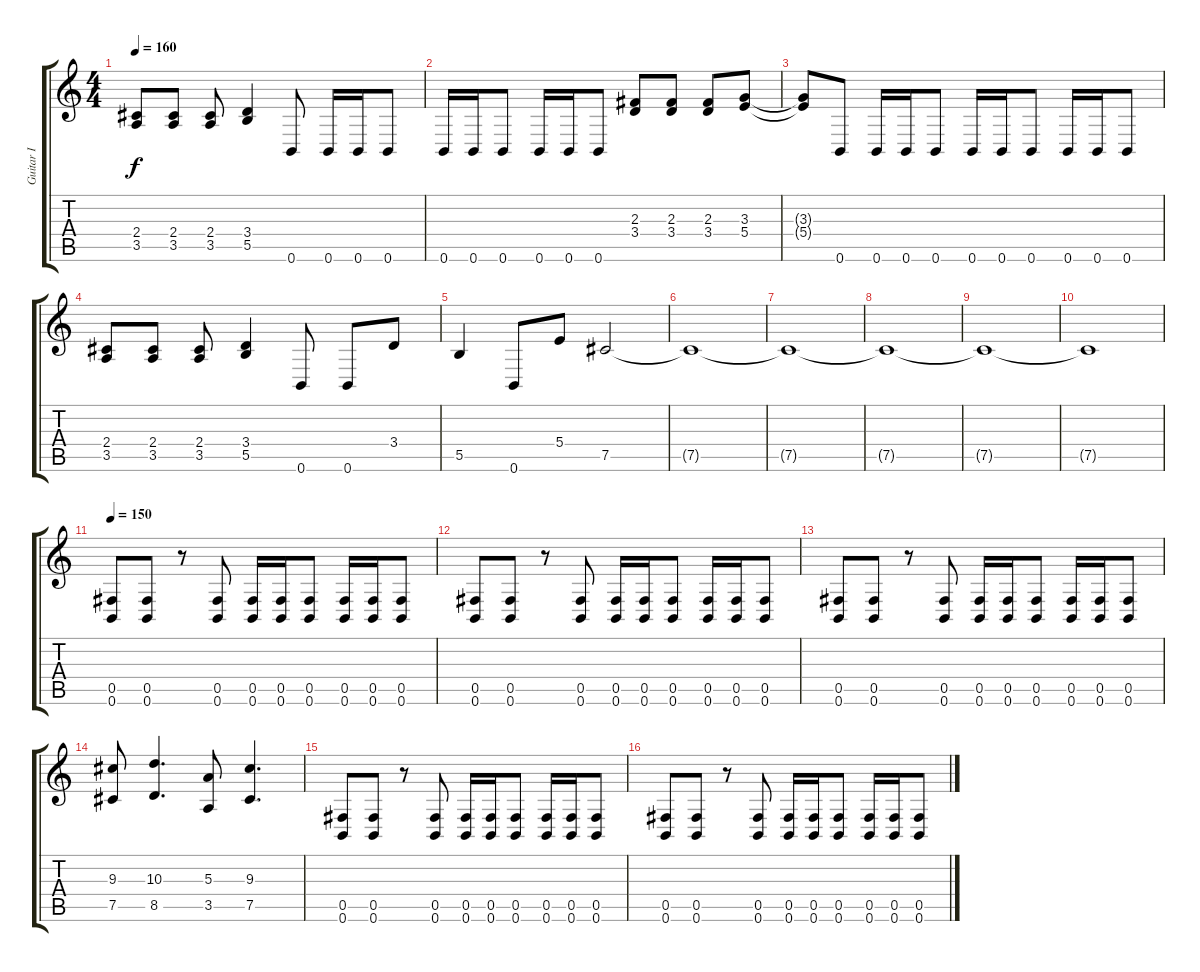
\track ("Guitar I" "Guitar I") {instrument distortionguitar}
\staff {score tabs}
\tuning (Db4 Ab3 E3 B2 Gb2 B1) {hide}
\ts (4 4)
\tempo 160
\clef g2
\ks c
(2.4 3.5).8{dy f} (2.4 3.5).8 (2.4 3.5).8 (3.4 5.5).4 0.6.8 0.6.16 0.6.16 0.6.8 |
0.6.16 0.6.16 0.6.8 0.6.16 0.6.16 0.6.8 (2.3 3.4).8 (2.3 3.4).8 (2.3 3.4).8 (3.3 5.4).8 |
(3.3{t} 5.4{t}).8 0.6.8 0.6.16 0.6.16 0.6.8 0.6.16 0.6.16 0.6.8 0.6.16 0.6.16 0.6.8 |
(2.4 3.5).8 (2.4 3.5).8 (2.4 3.5).8 (3.4 5.5).4 0.6.8 0.6.8 3.4.8 |
5.5.4 0.6.8 5.4.8 7.5.2 |
7.5{t}.1 |
7.5{t}.1 |
7.5{t}.1 |
7.5{t}.1 |
7.5{t}.1 |
\tempo 150
(0.5 0.6).8 (0.5 0.6).8 r.8 (0.5 0.6).8 (0.5 0.6).16 (0.5 0.6).16 (0.5 0.6).8 (0.5 0.6).16 (0.5 0.6).16 (0.5 0.6).8 |
(0.5 0.6).8 (0.5 0.6).8 r.8 (0.5 0.6).8 (0.5 0.6).16 (0.5 0.6).16 (0.5 0.6).8 (0.5 0.6).16 (0.5 0.6).16 (0.5 0.6).8 |
(0.5 0.6).8 (0.5 0.6).8 r.8 (0.5 0.6).8 (0.5 0.6).16 (0.5 0.6).16 (0.5 0.6).8 (0.5 0.6).16 (0.5 0.6).16 (0.5 0.6).8 |
(9.3 7.5).8 (10.3 8.5).4{d} (5.3 3.5).8 (9.3 7.5).4{d} |
(0.5 0.6).8 (0.5 0.6).8 r.8 (0.5 0.6).8 (0.5 0.6).16 (0.5 0.6).16 (0.5 0.6).8 (0.5 0.6).16 (0.5 0.6).16 (0.5 0.6).8 |
(0.5 0.6).8 (0.5 0.6).8 r.8 (0.5 0.6).8 (0.5 0.6).16 (0.5 0.6).16 (0.5 0.6).8 (0.5 0.6).16 (0.5 0.6).16 (0.5 0.6).8
